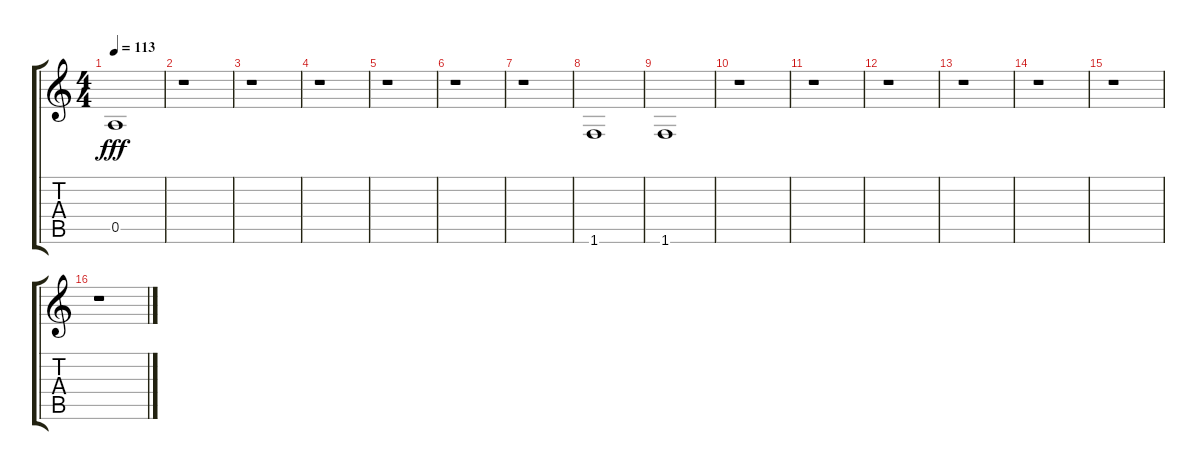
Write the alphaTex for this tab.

\track "" {instrument electricbassfinger}
\staff {score tabs}
\tuning (E4 B3 G3 D3 A2 E2) {hide}
\ts (4 4)
\tempo 113
\clef g2
\ks c
0.5.1{dy fff} |
r.1 |
r.1 |
r.1 |
r.1 |
r.1 |
r.1 |
1.6.1 |
1.6.1 |
r.1 |
r.1 |
r.1 |
r.1 |
r.1 |
r.1 |
r.1
